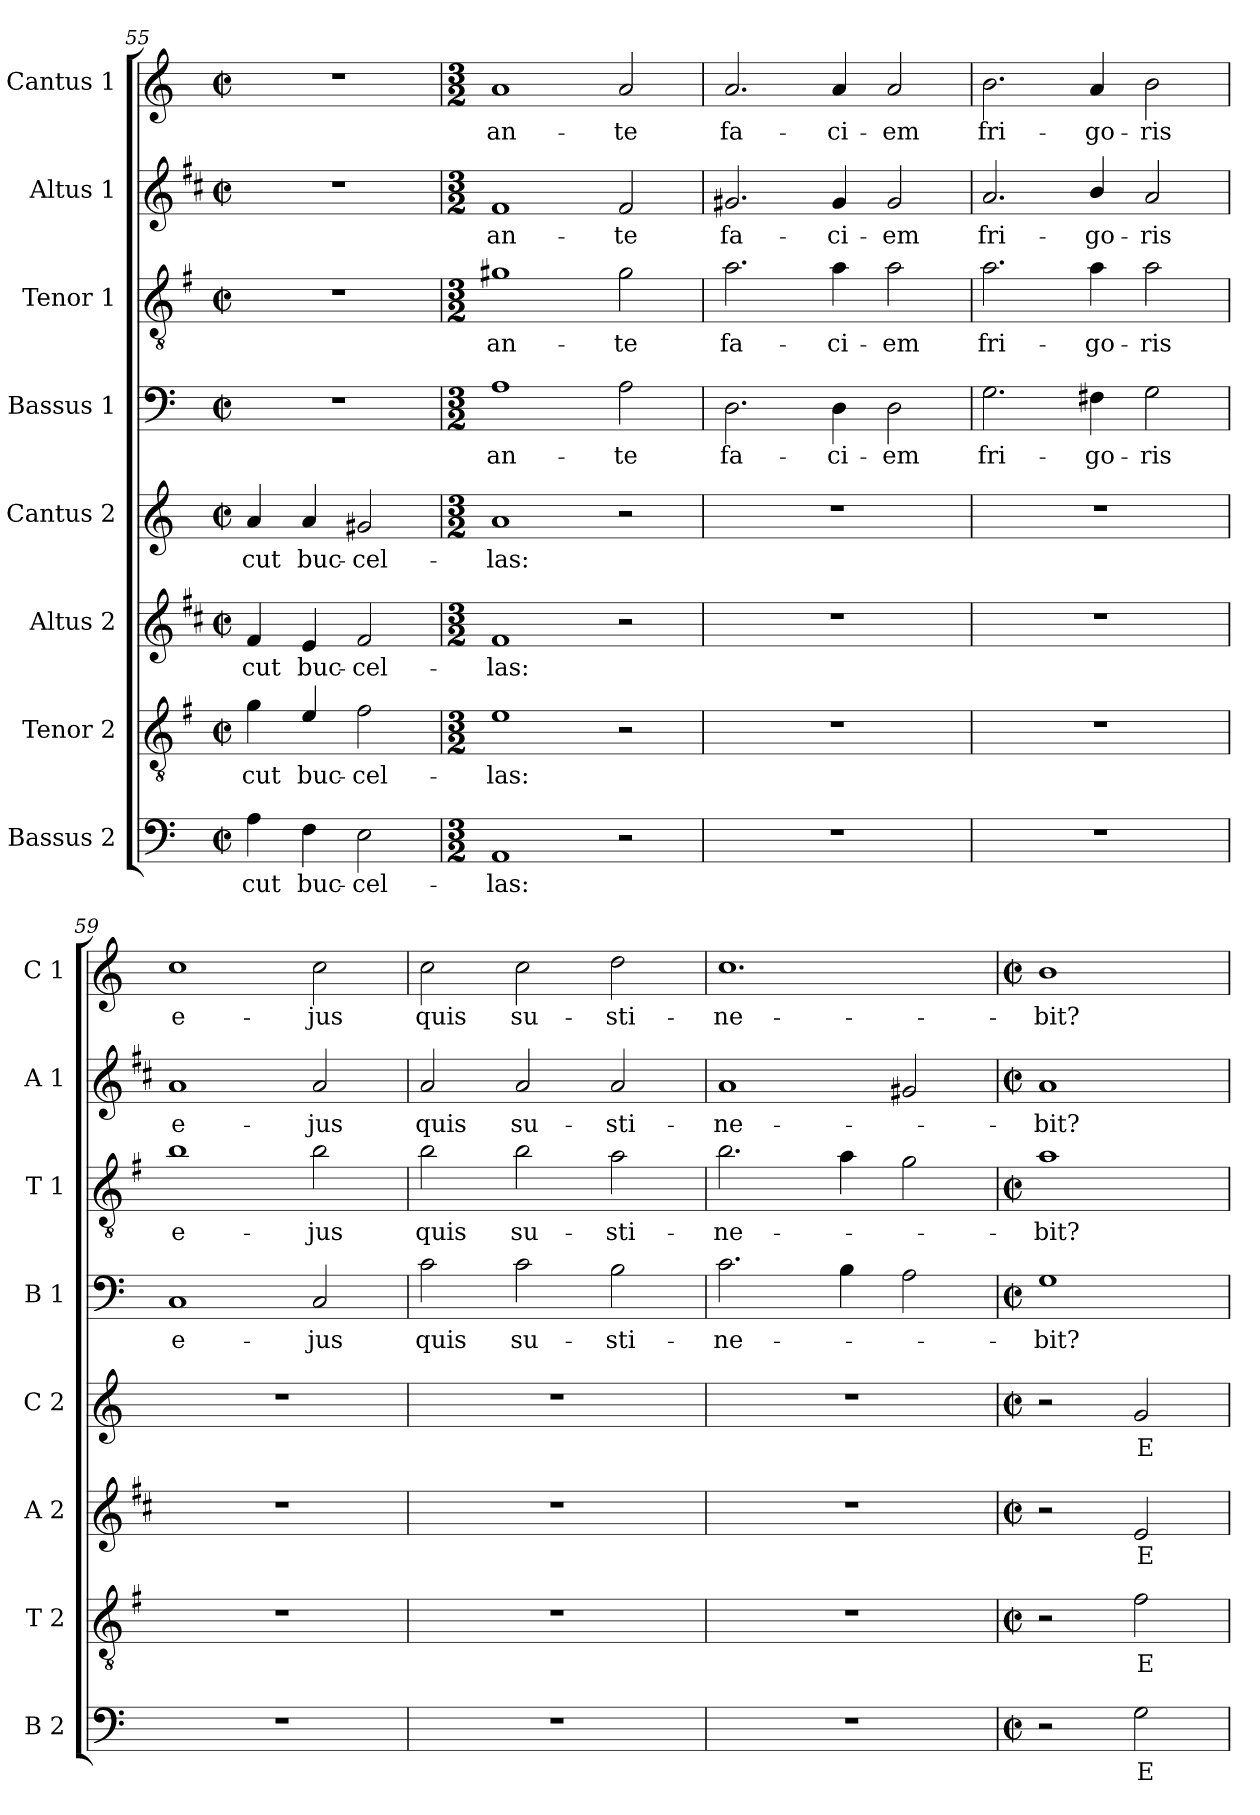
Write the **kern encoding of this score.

**kern	**text	**kern	**text	**kern	**text	**kern	**text	**kern	**text	**kern	**text	**kern	**text	**kern	**text
*part8	*part8	*part7	*part7	*part6	*part6	*part5	*part5	*part4	*part4	*part3	*part3	*part2	*part2	*part1	*part1
*staff8	*staff8	*staff7	*staff7	*staff6	*staff6	*staff5	*staff5	*staff4	*staff4	*staff3	*staff3	*staff2	*staff2	*staff1	*staff1
*I"Bassus 2	*	*I"Tenor 2	*	*I"Altus 2	*	*I"Cantus 2	*	*I"Bassus 1	*	*I"Tenor 1	*	*I"Altus 1	*	*I"Cantus 1	*
*I'B 2	*	*I'T 2	*	*I'A 2	*	*I'C 2	*	*I'B 1	*	*I'T 1	*	*I'A 1	*	*I'C 1	*
*clefF4	*	*clefGv2	*	*clefG2	*	*clefG2	*	*clefF4	*	*clefGv2	*	*clefG2	*	*clefG2	*
*	*	*ITrd4c7	*	*ITrd1c2	*	*	*	*	*	*ITrd4c7	*	*ITrd1c2	*	*	*
*k[]	*	*k[]	*	*k[]	*	*k[]	*	*k[]	*	*k[]	*	*k[]	*	*k[]	*
*C:	*	*C:	*	*C:	*	*C:	*	*C:	*	*C:	*	*C:	*	*C:	*
*M2/2	*	*M2/2	*	*M2/2	*	*M2/2	*	*M2/2	*	*M2/2	*	*M2/2	*	*M2/2	*
*met(c|)	*	*met(c|)	*	*met(c|)	*	*met(c|)	*	*met(c|)	*	*met(c|)	*	*met(c|)	*	*met(c|)	*
=55	=55	=55	=55	=55	=55	=55	=55	=55	=55	=55	=55	=55	=55	=55	=55
!	!LO:LY:b	!	!LO:LY:b	!	!LO:LY:b	!	!LO:LY:b	!	!	!	!	!	!	!	!
4A\	-cut	4c\	-cut	4e/	-cut	4a/	-cut	1r	.	1r	.	1r	.	1r	.
!	!LO:LY:b	!	!LO:LY:b	!	!LO:LY:b	!	!LO:LY:b	!	!	!	!	!	!	!	!
4F\	buc-	4A/	buc-	4d/	buc-	4a/	buc-	.	.	.	.	.	.	.	.
!	!LO:LY:b	!	!LO:LY:b	!	!LO:LY:b	!	!LO:LY:b	!	!	!	!	!	!	!	!
2E\	-cel-	2B\	-cel-	2e/	-cel-	2g#X/	-cel-	.	.	.	.	.	.	.	.
!!LO:PB:g=z
=56	=56	=56	=56	=56	=56	=56	=56	=56	=56	=56	=56	=56	=56	=56	=56
*M3/2	*	*M3/2	*	*M3/2	*	*M3/2	*	*M3/2	*	*M3/2	*	*M3/2	*	*M3/2	*
!	!LO:LY:b	!	!LO:LY:b	!	!LO:LY:b	!	!LO:LY:b	!	!LO:LY:b	!	!LO:LY:b	!	!LO:LY:b	!	!LO:LY:b
1AA	-las:	1A	-las:	1e	-las:	1a	-las:	1A	an-	1c#X	an-	1e	an-	1a	an-
!	!	!	!	!	!	!	!	!	!LO:LY:b	!	!LO:LY:b	!	!LO:LY:b	!	!LO:LY:b
2r	.	2r	.	2r	.	2r	.	2A\	-te	2c#\	-te	2e/	-te	2a/	-te
=57	=57	=57	=57	=57	=57	=57	=57	=57	=57	=57	=57	=57	=57	=57	=57
!	!	!	!	!	!	!	!	!	!LO:LY:b	!	!LO:LY:b	!	!LO:LY:b	!	!LO:LY:b
1.r	.	1.r	.	1.r	.	1.r	.	2.D\	fa-	2.d\	fa-	2.f#X/	fa-	2.a/	fa-
!	!	!	!	!	!	!	!	!	!LO:LY:b	!	!LO:LY:b	!	!LO:LY:b	!	!LO:LY:b
.	.	.	.	.	.	.	.	4D\	-ci-	4d\	-ci-	4f#/	-ci-	4a/	-ci-
!	!	!	!	!	!	!	!	!	!LO:LY:b	!	!LO:LY:b	!	!LO:LY:b	!	!LO:LY:b
.	.	.	.	.	.	.	.	2D\	-em	2d\	-em	2f#/	-em	2a/	-em
=58	=58	=58	=58	=58	=58	=58	=58	=58	=58	=58	=58	=58	=58	=58	=58
!	!	!	!	!	!	!	!	!	!LO:LY:b	!	!LO:LY:b	!	!LO:LY:b	!	!LO:LY:b
1.r	.	1.r	.	1.r	.	1.r	.	2.G\	fri-	2.d\	fri-	2.g/	fri-	2.b\	fri-
!	!	!	!	!	!	!	!	!	!LO:LY:b	!	!LO:LY:b	!	!LO:LY:b	!	!LO:LY:b
.	.	.	.	.	.	.	.	4F#X\	-go-	4d\	-go-	4a/	-go-	4a/	-go-
!	!	!	!	!	!	!	!	!	!LO:LY:b	!	!LO:LY:b	!	!LO:LY:b	!	!LO:LY:b
.	.	.	.	.	.	.	.	2G\	-ris	2d\	-ris	2g/	-ris	2b\	-ris
=59	=59	=59	=59	=59	=59	=59	=59	=59	=59	=59	=59	=59	=59	=59	=59
!	!	!	!	!	!	!	!	!	!LO:LY:b	!	!LO:LY:b	!	!LO:LY:b	!	!LO:LY:b
1.r	.	1.r	.	1.r	.	1.r	.	1C	e-	1e	e-	1g	e-	1cc	e-
!	!	!	!	!	!	!	!	!	!LO:LY:b	!	!LO:LY:b	!	!LO:LY:b	!	!LO:LY:b
.	.	.	.	.	.	.	.	2C/	-jus	2e\	-jus	2g/	-jus	2cc\	-jus
=60	=60	=60	=60	=60	=60	=60	=60	=60	=60	=60	=60	=60	=60	=60	=60
!	!	!	!	!	!	!	!	!	!LO:LY:b	!	!LO:LY:b	!	!LO:LY:b	!	!LO:LY:b
1.r	.	1.r	.	1.r	.	1.r	.	2c\	quis	2e\	quis	2g/	quis	2cc\	quis
!	!	!	!	!	!	!	!	!	!LO:LY:b	!	!LO:LY:b	!	!LO:LY:b	!	!LO:LY:b
.	.	.	.	.	.	.	.	2c\	su-	2e\	su-	2g/	su-	2cc\	su-
!	!	!	!	!	!	!	!	!	!LO:LY:b	!	!LO:LY:b	!	!LO:LY:b	!	!LO:LY:b
.	.	.	.	.	.	.	.	2B\	-sti-	2d\	-sti-	2g/	-sti-	2dd\	-sti-
=61	=61	=61	=61	=61	=61	=61	=61	=61	=61	=61	=61	=61	=61	=61	=61
!	!	!	!	!	!	!	!	!	!LO:LY:b	!	!LO:LY:b	!	!LO:LY:b	!	!LO:LY:b
1.r	.	1.r	.	1.r	.	1.r	.	2.c\	-ne-	2.e\	-ne-	1g	-ne-	1.cc	-ne-
.	.	.	.	.	.	.	.	4B\	.	4d\	.	.	.	.	.
.	.	.	.	.	.	.	.	2A\	.	2c\	.	2f#X/	.	.	.
!!LO:LB:g=z
=62	=62	=62	=62	=62	=62	=62	=62	=62	=62	=62	=62	=62	=62	=62	=62
*M2/2	*	*M2/2	*	*M2/2	*	*M2/2	*	*M2/2	*	*M2/2	*	*M2/2	*	*M2/2	*
*met(c|)	*	*met(c|)	*	*met(c|)	*	*met(c|)	*	*met(c|)	*	*met(c|)	*	*met(c|)	*	*met(c|)	*
!	!	!	!	!	!	!	!	!	!LO:LY:b	!	!LO:LY:b	!	!LO:LY:b	!	!LO:LY:b
2r	.	2r	.	2r	.	2r	.	1G	-bit?	1d	-bit?	1g	-bit?	1b	-bit?
!	!LO:LY:b	!	!LO:LY:b	!	!LO:LY:b	!	!LO:LY:b	!	!	!	!	!	!	!	!
2G\	E-	2B\	E-	2d/	E-	2g/	E-	.	.	.	.	.	.	.	.
=	=	=	=	=	=	=	=	=	=	=	=	=	=	=	=
*-	*-	*-	*-	*-	*-	*-	*-	*-	*-	*-	*-	*-	*-	*-	*-
